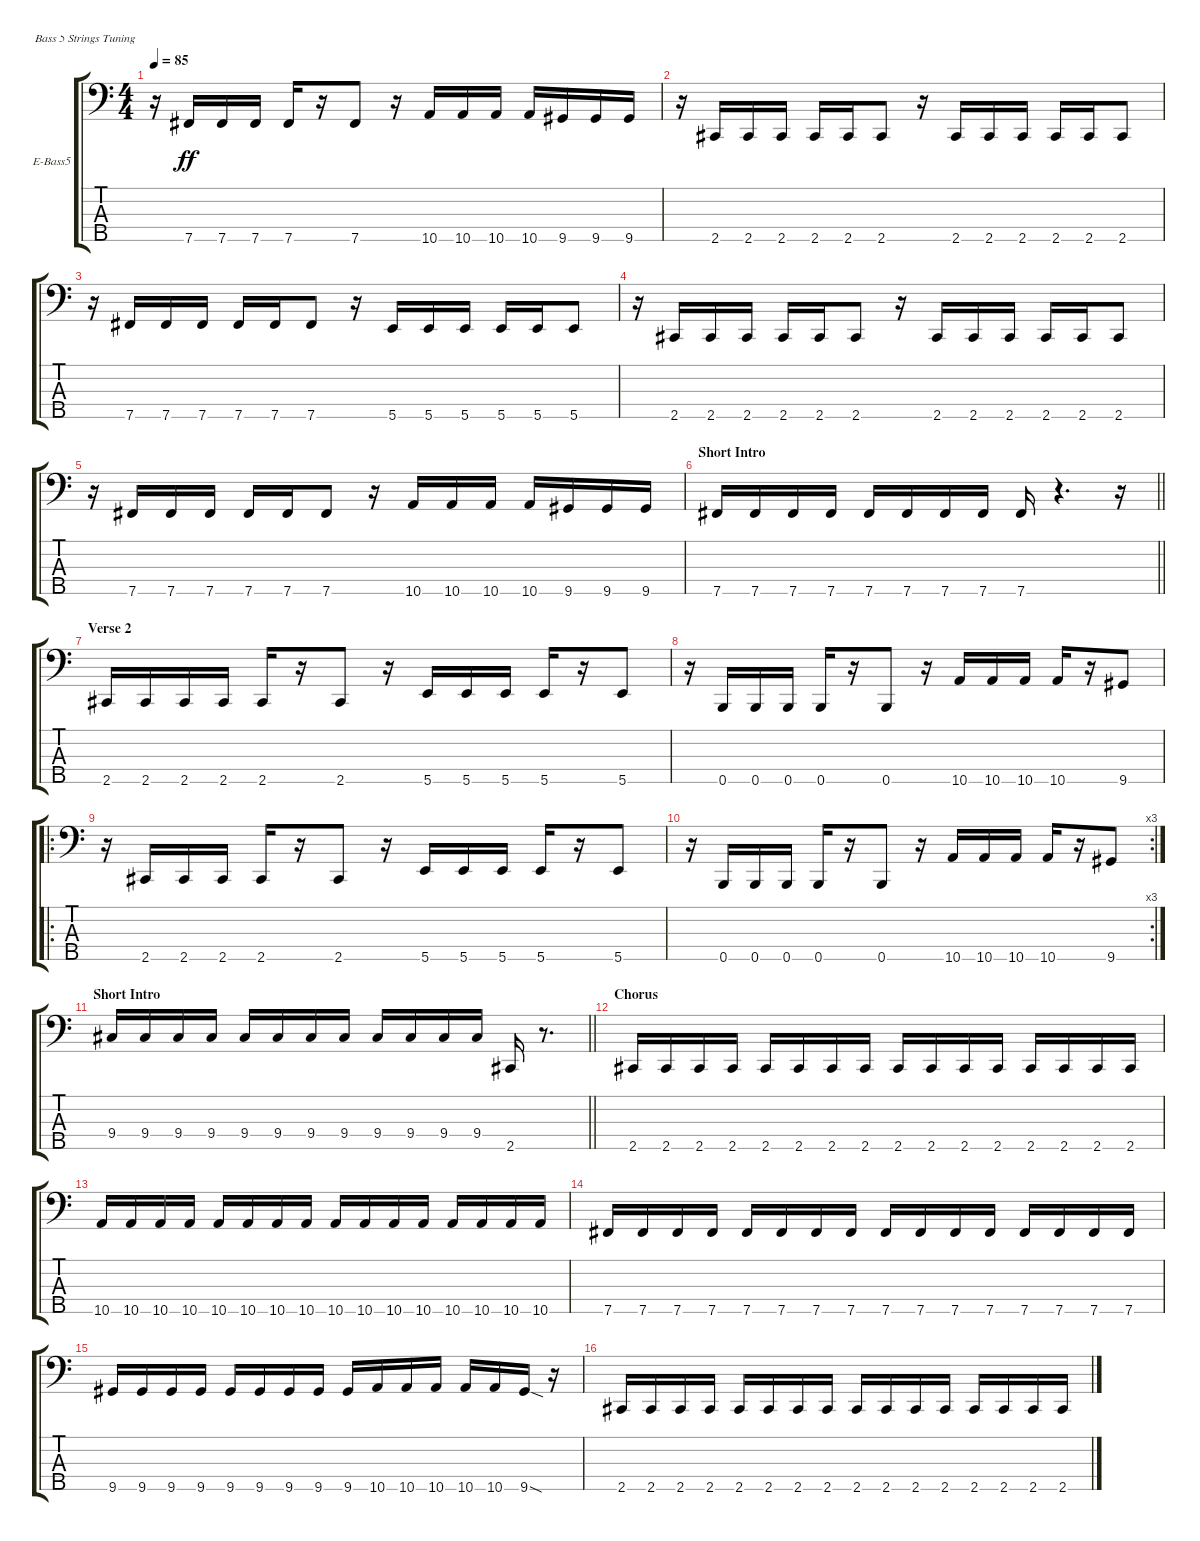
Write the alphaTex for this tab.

\bracketExtendMode groupsimilarinstruments
\firstSystemTrackNameOrientation horizontal
\otherSystemsTrackNameOrientation horizontal
\track ("Electric Bass" "E-Bass5") {instrument electricbassfinger}
\staff {score tabs}
\tuning (G2 D2 A1 E1 B0)
\ts (4 4)
\tempo 85
\clef f4
\scale
0.333333
\ks c
r.16{dy ff} 7.5.16 7.5.16 7.5.16 7.5.16 r.16 7.5.8 r.16 10.5.16 10.5.16 10.5.16 10.5.16 9.5.16 9.5.16 9.5.16 |
\scale
0.333333 r.16 2.5.16 2.5.16 2.5.16 2.5.16 2.5.16 2.5.8 r.16 2.5.16 2.5.16 2.5.16 2.5.16 2.5.16 2.5.8 |
\scale
0.333333 r.16 7.5.16 7.5.16 7.5.16 7.5.16 7.5.16 7.5.8 r.16 5.5.16 5.5.16 5.5.16 5.5.16 5.5.16 5.5.8 |
\scale
0.333333 r.16 2.5.16 2.5.16 2.5.16 2.5.16 2.5.16 2.5.8 r.16 2.5.16 2.5.16 2.5.16 2.5.16 2.5.16 2.5.8 |
\scale
0.333333 r.16 7.5.16 7.5.16 7.5.16 7.5.16 7.5.16 7.5.8 r.16 10.5.16 10.5.16 10.5.16 10.5.16 9.5.16 9.5.16 9.5.16 |
\section ("" "Short Intro")
\scale
0.333333
\barLineRight lightlight
7.5.16 7.5.16 7.5.16 7.5.16 7.5.16 7.5.16 7.5.16 7.5.16 7.5.16 r.4{d} r.16 |
\section ("" "Verse 2")
\scale
0.333333 2.5.16 2.5.16 2.5.16 2.5.16 2.5.16 r.16 2.5.8 r.16 5.5.16 5.5.16 5.5.16 5.5.16 r.16 5.5.8 |
\scale
0.333333 r.16 0.5.16 0.5.16 0.5.16 0.5.16 r.16 0.5.8 r.16 10.5.16 10.5.16 10.5.16 10.5.16 r.16 9.5.8 |
\ro
\scale
0.362745 r.16 2.5.16 2.5.16 2.5.16 2.5.16 r.16 2.5.8 r.16 5.5.16 5.5.16 5.5.16 5.5.16 r.16 5.5.8 |
\rc 3
\scale
0.333333 r.16 0.5.16 0.5.16 0.5.16 0.5.16 r.16 0.5.8 r.16 10.5.16 10.5.16 10.5.16 10.5.16 r.16 9.5.8 |
\section ("" "Short Intro")
\scale
0.303922
\barLineRight lightlight
9.4.16 9.4.16 9.4.16 9.4.16 9.4.16 9.4.16 9.4.16 9.4.16 9.4.16 9.4.16 9.4.16 9.4.16 2.5.16 r.8{d} |
\section ("" "Chorus")
\scale
0.333333 2.5.16 2.5.16 2.5.16 2.5.16 2.5.16 2.5.16 2.5.16 2.5.16 2.5.16 2.5.16 2.5.16 2.5.16 2.5.16 2.5.16 2.5.16 2.5.16 |
\scale
0.333333 10.5.16 10.5.16 10.5.16 10.5.16 10.5.16 10.5.16 10.5.16 10.5.16 10.5.16 10.5.16 10.5.16 10.5.16 10.5.16 10.5.16 10.5.16 10.5.16 |
\scale
0.333333 7.5.16 7.5.16 7.5.16 7.5.16 7.5.16 7.5.16 7.5.16 7.5.16 7.5.16 7.5.16 7.5.16 7.5.16 7.5.16 7.5.16 7.5.16 7.5.16 |
\scale
0.333333 9.5.16 9.5.16 9.5.16 9.5.16 9.5.16 9.5.16 9.5.16 9.5.16 9.5.16 10.5.16 10.5.16 10.5.16 10.5.16 10.5.16 9.5{sod}.16 r.16 |
\scale
0.333333 2.5.16 2.5.16 2.5.16 2.5.16 2.5.16 2.5.16 2.5.16 2.5.16 2.5.16 2.5.16 2.5.16 2.5.16 2.5.16 2.5.16 2.5.16 2.5.16
